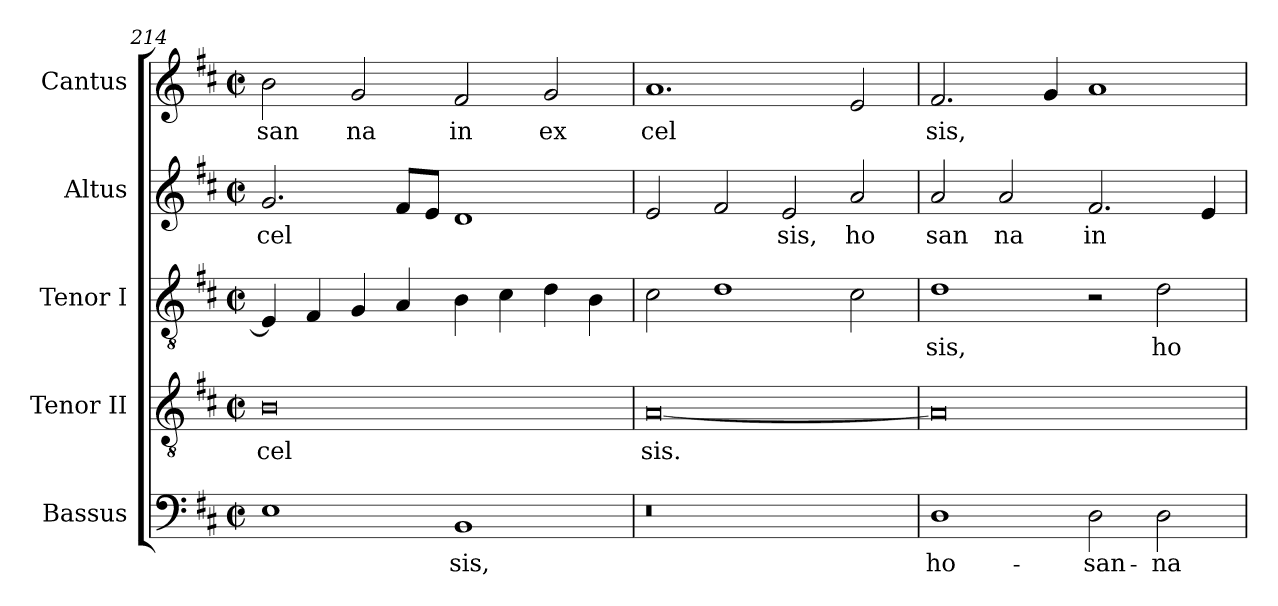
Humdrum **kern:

**kern	**text	**kern	**text	**kern	**text	**kern	**text	**kern	**text
*part5	*part5	*part4	*part4	*part3	*part3	*part2	*part2	*part1	*part1
*staff5	*staff5	*staff4	*staff4	*staff3	*staff3	*staff2	*staff2	*staff1	*staff1
*I"Bassus	*	*I"Tenor II	*	*I"Tenor I	*	*I"Altus	*	*I"Cantus	*
*I'B	*	*I'T II	*	*I'T I	*	*I'A	*	*I'C	*
!!LO:PB:g=z
*clefF4	*	*clefGv2	*	*clefGv2	*	*clefG2	*	*clefG2	*
*k[f#c#]	*	*k[f#c#]	*	*k[f#c#]	*	*k[f#c#]	*	*k[f#c#]	*
*D:	*	*D:	*	*D:	*	*D:	*	*D:	*
*M2/2	*	*M2/2	*	*M2/2	*	*M2/2	*	*M2/2	*
*met(c|)	*	*met(c|)	*	*met(c|)	*	*met(c|)	*	*met(c|)	*
=214	=214	=214	=214	=214	=214	=214	=214	=214	=214
!	!LO:LY:b:cj	!	!LO:LY:b:cj	!	!LO:LY:b:cj	!	!LO:LY:b:cj	!	!LO:LY:b:cj
1E	.	0B	cel	4E/]	.	2.g/	cel	2b\	-san
!	!	!	!	!	!LO:LY:b:cj	!	!	!	!
.	.	.	.	4F#/	.	.	.	.	.
!	!	!	!	!	!LO:LY:b:cj	!	!	!	!LO:LY:b:cj
.	.	.	.	4G/	.	.	.	2g/	na
!	!	!	!	!	!LO:LY:b:cj	!	!LO:LY:b:cj	!	!
.	.	.	.	4A/	.	8f#/L	.	.	.
!	!	!	!	!	!	!	!LO:LY:b:cj	!	!
.	.	.	.	.	.	8e/J	.	.	.
!	!LO:LY:b:cj	!	!	!	!LO:LY:b:cj	!	!LO:LY:b:cj	!	!LO:LY:b:cj
1BB	sis,	.	.	4B\	.	1d	.	2f#/	in
!	!	!	!	!	!LO:LY:b:cj	!	!	!	!
.	.	.	.	4c#\	.	.	.	.	.
!	!	!	!	!	!LO:LY:b:cj	!	!	!	!LO:LY:b:cj
.	.	.	.	4d\	.	.	.	2g/	ex
!	!	!	!	!	!LO:LY:b:cj	!	!	!	!
.	.	.	.	4B\	.	.	.	.	.
=215	=215	=215	=215	=215	=215	=215	=215	=215	=215
!	!	!	!LO:LY:b:cj	!	!LO:LY:b:cj	!	!LO:LY:b:cj	!	!LO:LY:b:cj
0r	.	[<0A	sis.	2c#\	.	2e/	.	1.a	cel
!	!	!	!	!	!LO:LY:b:cj	!	!LO:LY:b:cj	!	!
.	.	.	.	1d	.	2f#/	.	.	.
!	!	!	!	!	!	!	!LO:LY:b:cj	!	!
.	.	.	.	.	.	2e/	sis,	.	.
!	!	!	!	!	!LO:LY:b:cj	!	!LO:LY:b:cj	!	!LO:LY:b:cj
.	.	.	.	2c#\	.	2a/	ho	2e/	.
=216	=216	=216	=216	=216	=216	=216	=216	=216	=216
!	!LO:LY:b:cj	!	!LO:LY:b:cj	!	!LO:LY:b:cj	!	!LO:LY:b:cj	!	!LO:LY:b:cj
1D	ho-	0A]	.	1d	sis,	2a/	san	2.f#/	sis,
!	!	!	!	!	!	!	!LO:LY:b:cj	!	!
.	.	.	.	.	.	2a/	na	.	.
!	!	!	!	!	!	!	!	!	!LO:LY:b:cj
.	.	.	.	.	.	.	.	4g/	.
!	!LO:LY:b:cj	!	!	!	!	!	!LO:LY:b:cj	!	!LO:LY:b:cj
2D\	-san-	.	.	2r	.	2.f#/	in	1a	.
!	!LO:LY:b:cj	!	!	!	!LO:LY:b:cj	!	!	!	!
2D\	-na	.	.	2d\	ho	.	.	.	.
!	!	!	!	!	!	!	!LO:LY:b:cj	!	!
.	.	.	.	.	.	4e/	.	.	.
=	=	=	=	=	=	=	=	=	=
*-	*-	*-	*-	*-	*-	*-	*-	*-	*-
